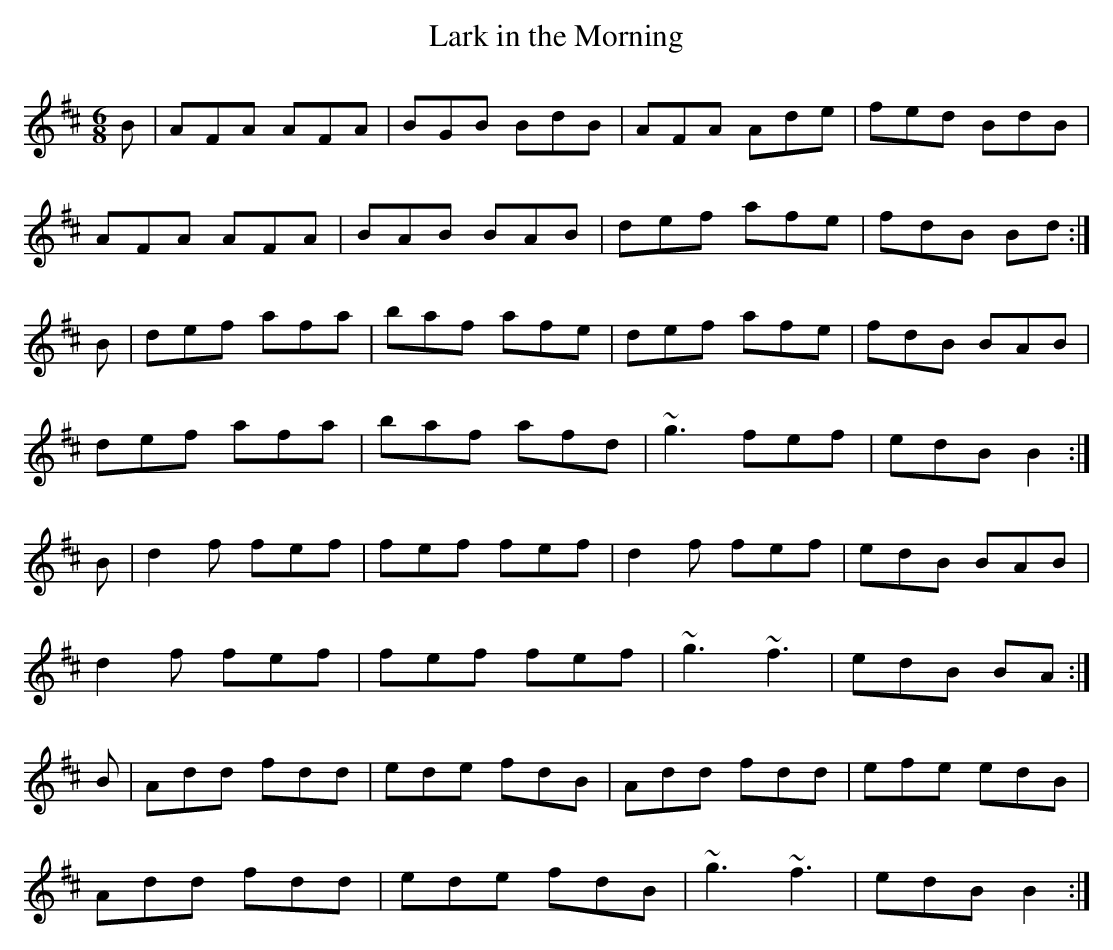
X:1
T: Lark in the Morning
M: 6/8
L: 1/8
K: D
B|AFA AFA|BGB BdB|AFA Ade|fed BdB|
AFA AFA|BAB BAB|def afe|fdB Bd :|
B|def afa|baf afe|def afe|fdB BAB|
def afa|baf afd|~g3 fef|edB B2 :|
B|d2 f fef|fef fef|d2f fef|edB BAB|
d2f fef|fef fef|~g3 ~f3|edB BA :|
B|Add fdd|ede fdB|Add fdd|efe edB|
Add fdd|ede fdB|~g3 ~f3|edB B2 :|
